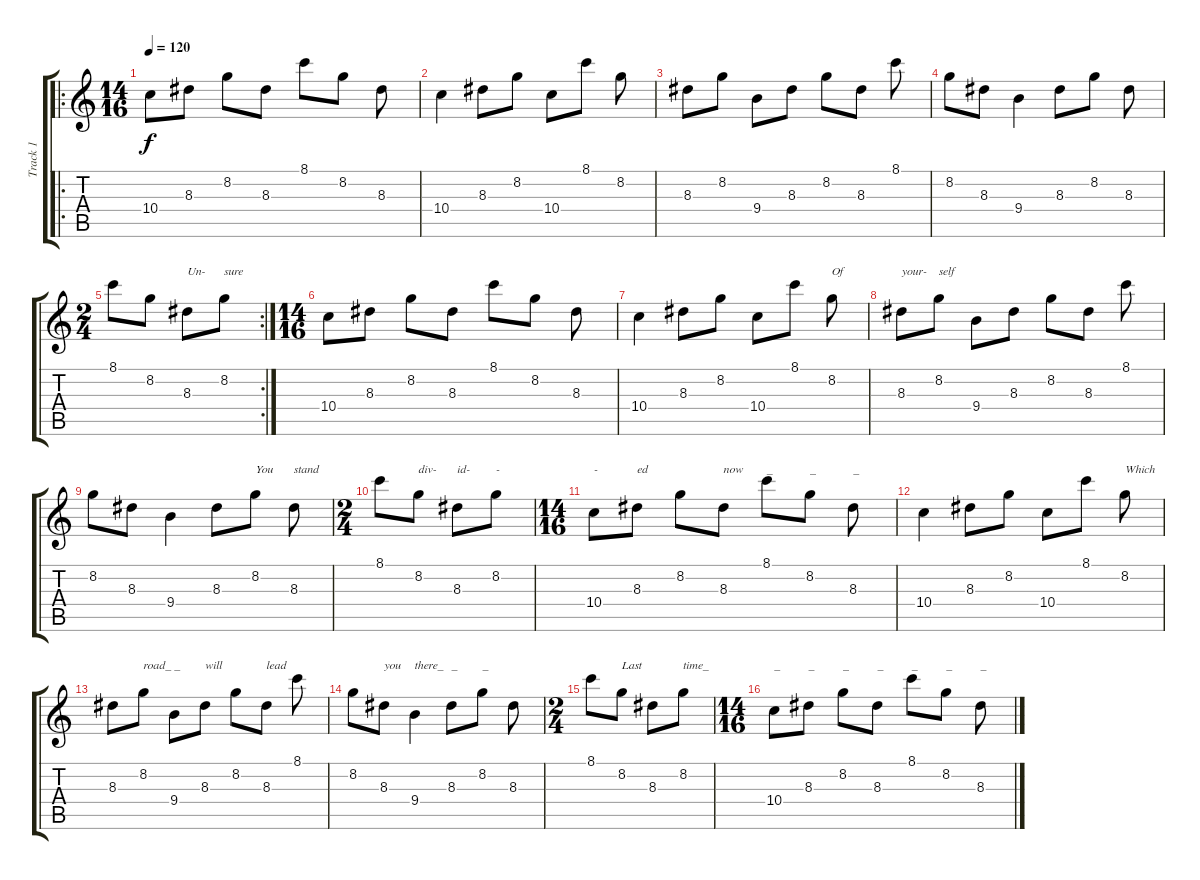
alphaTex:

\track ("Track 1" "Track 1") {instrument electricguitarjazz}
\staff {score tabs}
\tuning (E4 B3 G3 D3 A2 E2) {hide}
\ro
\ts (14 16)
\tempo 120
\clef g2
\ks c
10.4.8{dy f instrument electricguitarjazz} 8.3.8 8.2.8 8.3.8 8.1.8 8.2.8 8.3.8 |
10.4.4 8.3.8 8.2.8 10.4.8 8.1.8 8.2.8 |
8.3.8 8.2.8 9.4.8 8.3.8 8.2.8 8.3.8 8.1.8 |
8.2.8 8.3.8 9.4.4 8.3.8 8.2.8 8.3.8 |
\rc 2
\ts (2 4)
8.1.8 8.2.8 8.3.8{txt "Un-"} 8.2.8{txt "sure"} |
\ts (14 16)
10.4.8 8.3.8 8.2.8 8.3.8 8.1.8 8.2.8 8.3.8 |
10.4.4 8.3.8 8.2.8 10.4.8 8.1.8 8.2.8{txt "Of"} |
8.3.8{txt "your-"} 8.2.8{txt "self"} 9.4.8 8.3.8 8.2.8 8.3.8 8.1.8 |
8.2.8 8.3.8 9.4.4 8.3.8 8.2.8{txt "You"} 8.3.8{txt "stand"} |
\ts (2 4)
8.1.8 8.2.8{txt "div-"} 8.3.8{txt "id-"} 8.2.8{txt "-"} |
\ts (14 16)
10.4.8{txt "-"} 8.3.8{txt "ed"} 8.2.8 8.3.8{txt "now"} 8.1.8{txt "_"} 8.2.8{txt "_"} 8.3.8{txt "_"} |
10.4.4 8.3.8 8.2.8 10.4.8 8.1.8 8.2.8{txt "Which"} |
8.3.8 8.2.8{txt "road_"} 9.4.8{txt "_"} 8.3.8{txt "will"} 8.2.8 8.3.8{txt "lead"} 8.1.8 |
8.2.8 8.3.8{txt "you"} 9.4.4{txt "there_"} 8.3.8{txt "_"} 8.2.8{txt "_"} 8.3.8 |
\ts (2 4)
8.1.8 8.2.8{txt "Last"} 8.3.8 8.2.8{txt "time_"} |
\ts (14 16)
10.4.8{txt "_"} 8.3.8{txt "_"} 8.2.8{txt "_"} 8.3.8{txt "_"} 8.1.8{txt "_"} 8.2.8{txt "_"} 8.3.8{txt "_"}
